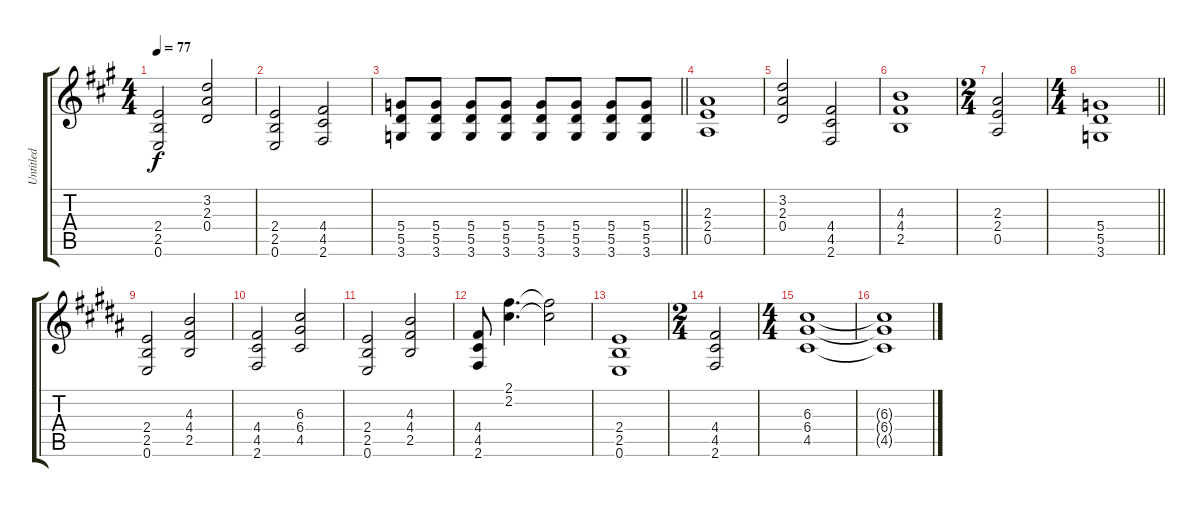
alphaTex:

\track ("Untitled" "Untitled") {instrument distortionguitar}
\staff {score tabs}
\tuning (E4 B3 G3 D3 A2 E2) {hide}
\ts (4 4)
\tempo 77
\clef g2
\ks a
(2.4 2.5 0.6).2{dy f} (3.2 2.3 0.4).2 |
(2.4 2.5 0.6).2 (4.4 4.5 2.6).2 |
\barLineRight lightlight
(5.4 5.5 3.6).8 (5.4 5.5 3.6).8 (5.4 5.5 3.6).8 (5.4 5.5 3.6).8 (5.4 5.5 3.6).8 (5.4 5.5 3.6).8 (5.4 5.5 3.6).8 (5.4 5.5 3.6).8 |
(2.3 2.4 0.5).1 |
(3.2 2.3 0.4).2 (4.4 4.5 2.6).2 |
(4.3 4.4 2.5).1 |
\ts (2 4)
(2.3 2.4 0.5).2 |
\ts (4 4)
\barLineRight lightlight
(5.4 5.5 3.6).1 |
\ks b
(2.4 2.5 0.6).2 (4.3 4.4 2.5).2 |
\ks g#minor
(4.4 4.5 2.6).2 (6.3 6.4 4.5).2 |
(2.4 2.5 0.6).2 (4.3 4.4 2.5).2 |
(4.4 4.5 2.6).8 (2.1 2.2).4{d} (2.1{t} 2.2{t}).2 |
\ks b
(2.4 2.5 0.6).1 |
\ts (2 4)
\ks g#minor
(4.4 4.5 2.6).2 |
\ts (4 4)
(6.3 6.4 4.5).1 |
(6.3{t} 6.4{t} 4.5{t}).1
